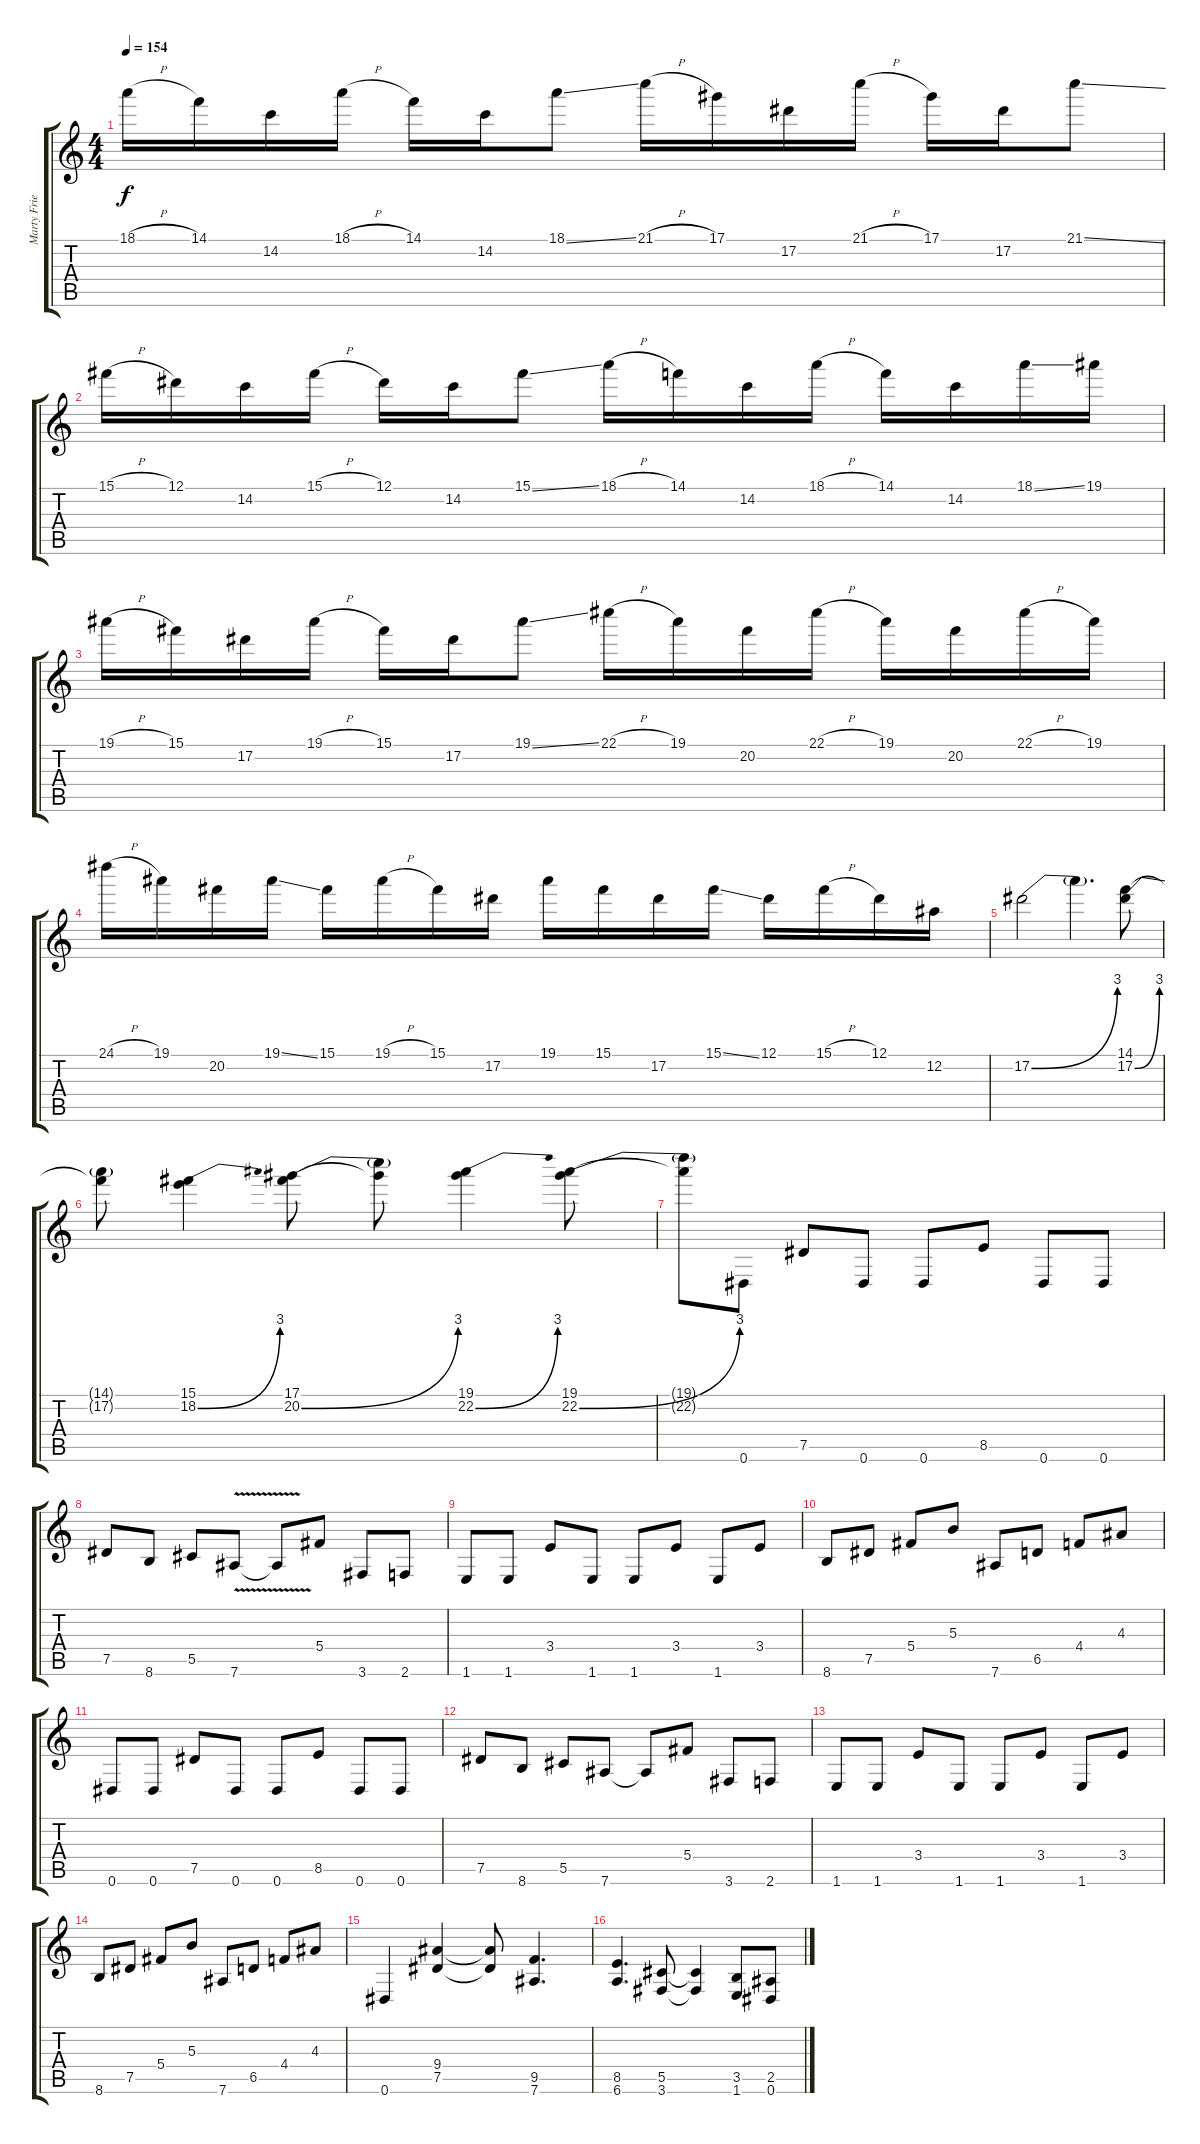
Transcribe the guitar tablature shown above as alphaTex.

\track ("Marty Friedman" "Marty Frie") {instrument distortionguitar}
\staff {score tabs}
\tuning (Eb4 Bb3 Gb3 Db3 Ab2 Eb2) {hide}
\ts (4 4)
\tempo 154
\clef g2
\ks c
18.1{h}.16{dy f} 14.1.16 14.2.16 18.1{h}.16 14.1.16 14.2.16 18.1{ss}.8 21.1{h}.16 17.1.16 17.2.16 21.1{h}.16 17.1.16 17.2.16 21.1{ss}.8 |
15.1{h}.16 12.1.16 14.2.16 15.1{h}.16 12.1.16 14.2.16 15.1{ss}.8 18.1{h}.16 14.1.16 14.2.16 18.1{h}.16 14.1.16 14.2.16 18.1{ss}.16 19.1.16 |
19.1{h}.16 15.1.16 17.2.16 19.1{h}.16 15.1.16 17.2.16 19.1{ss}.8 22.1{h}.16 19.1.16 20.2.16 22.1{h}.16 19.1.16 20.2.16 22.1{h}.16 19.1.16 |
24.1{h}.16 19.1.16 20.2.16 19.1{ss}.16 15.1.16 19.1{h}.16 15.1.16 17.2.16 19.1.16 15.1.16 17.2.16 15.1{ss}.16 12.1.16 15.1{h}.16 12.1.16 12.2.16 |
17.2{be (bend 0 0 60 12)}.2 17.2{t}.4{d} (14.1 17.2{be (bend 0 0 60 12)}).8 |
(14.1{t} 17.2{t}).8 (15.1 18.2{be (bend 0 0 60 12)}).4 (17.1 20.2{be (bend 0 0 60 12)}).8 (17.1{t} 20.2{t}).8 (19.1 22.2{be (bend 0 0 60 12)}).4 (19.1 22.2{be (bend 0 0 60 12)}).8 |
(19.1{t} 22.2{t}).8 0.6.8 7.5.8 0.6.8 0.6.8 8.5.8 0.6.8 0.6.8 |
7.5.8 8.6.8 5.5.8 7.6{v}.8 7.6{t}.8 5.4.8 3.6.8 2.6.8 |
1.6.8 1.6.8 3.4.8 1.6.8 1.6.8 3.4.8 1.6.8 3.4.8 |
8.6.8 7.5.8 5.4.8 5.3.8 7.6.8 6.5.8 4.4.8 4.3.8 |
0.6.8 0.6.8 7.5.8 0.6.8 0.6.8 8.5.8 0.6.8 0.6.8 |
7.5.8 8.6.8 5.5.8 7.6.8 7.6{t}.8 5.4.8 3.6.8 2.6.8 |
1.6.8 1.6.8 3.4.8 1.6.8 1.6.8 3.4.8 1.6.8 3.4.8 |
8.6.8 7.5.8 5.4.8 5.3.8 7.6.8 6.5.8 4.4.8 4.3.8 |
0.6.4 (9.4 7.5).4 (9.4{t} 7.5{t}).8 (9.5 7.6).4{d} |
(8.5 6.6).4{d} (5.5 3.6).8 (5.5{t} 3.6{t}).4 (3.5 1.6).8 (2.5 0.6).8
